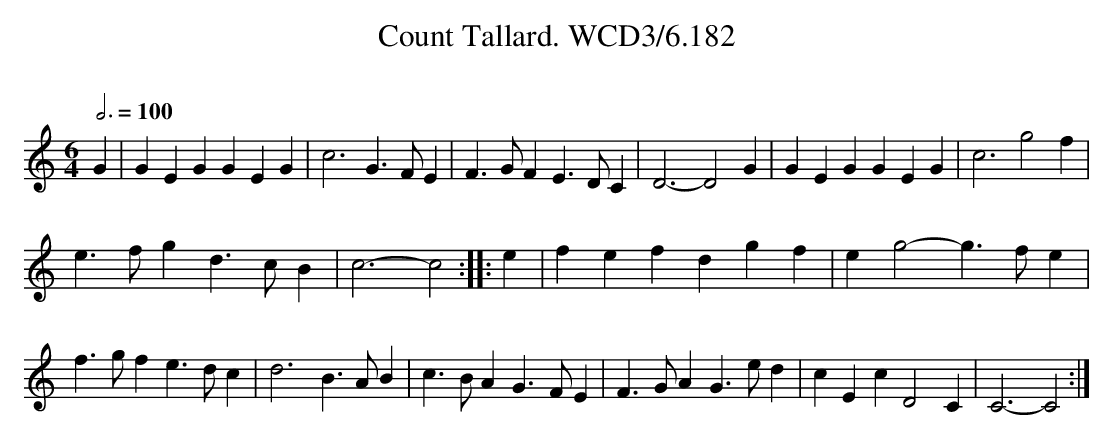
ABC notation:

X:1
T:Count Tallard. WCD3/6.182
O:
M:6/4
L:1/4
Q:3/4=100
K:C
G|GEG GEG|c3 G3/F/ E|F3/G/F E3/ D/ C|D3-D2 G|GEG GEG|c3 g2 f|
e3/f/ g d3/ c/ B|c3-c2::e|fef dgf|e g2-g3/ f/ e|
f3/ g/ f e3/ d/ c|d3 B3/ A/ B|c3/B/ A G3/ F/ E|F3/ G/ A G3/ e/d|cEc D2 C|C3-C2:|
